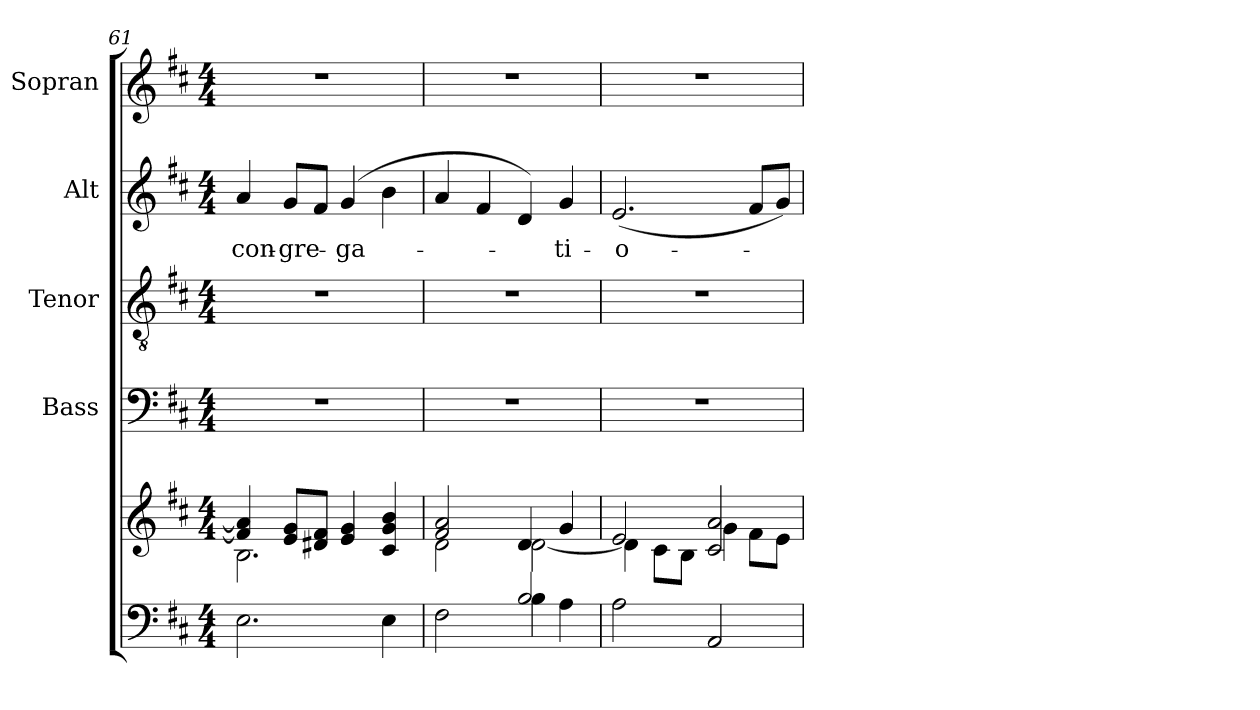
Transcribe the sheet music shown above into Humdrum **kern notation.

**kern	**kern	**kern	**kern	**kern	**text	**kern
*part5	*part5	*part4	*part3	*part2	*part2	*part1
*staff6	*staff5	*staff4	*staff3	*staff2	*staff2	*staff1
*	*	*I"Bass	*I"Tenor	*I"Alt	*	*I"Sopran
*	*	*I'B	*I'T	*I'A	*	*I'S
*clefF4	*clefG2	*clefF4	*clefGv2	*clefG2	*	*clefG2
*k[f#c#]	*k[f#c#]	*k[f#c#]	*k[f#c#]	*k[f#c#]	*	*k[f#c#]
*D:	*D:	*D:	*D:	*D:	*	*D:
*M4/4	*M4/4	*M4/4	*M4/4	*M4/4	*	*M4/4
=61	=61	=61	=61	=61	=61	=61
*	*^	*	*	*	*	*
!	!	!	!	!	!	!LO:LY:b	!
2.E\	4f#/] 4a/]	2.B\	1r	1r	4a/	con-	1r
!	!	!	!	!	!	!LO:LY:b	!
.	8e/ 8g/L	.	.	.	8g/L	-gre-	.
.	8d#X/ 8f#/J	.	.	.	8f#/J	.	.
!	!	!	!	!	!	!LO:LY:b	!
.	4e/ 4g/	.	.	.	(>4g/	-ga-	.
4E\	4c#/ 4g/ 4b/	4ryy	.	.	4b\	.	.
=62	=62	=62	=62	=62	=62	=62	=62
*^	*	*	*	*	*	*	*
2ryy	2F#\	2f#/ 2a/	2d\	1r	1r	4a/	.	1r
.	.	.	.	.	.	4f#/	.	.
2B/	4B\	4d/	[<2d\	.	.	4d/)	.	.
!	!	!	!	!	!	!	!LO:LY:b	!
.	4A\	4g/	.	.	.	4g/	-ti-	.
!!LO:LB:g=z
=63	=63	=63	=63	=63	=63	=63	=63	=63
!	!	!	!	!	!	!	!LO:LY:b	!
*v	*v	*	*	*	*	*	*	*
2A\	2e/	4d\]	1r	1r	(<2.e/	-o-	1r
.	.	8c#\L	.	.	.	.	.
.	.	8B\J	.	.	.	.	.
2AA/	2c#/ 2a/	4g\	.	.	.	.	.
.	.	8f#\L	.	.	8f#/L	.	.
.	.	8e\J	.	.	8g/J)	.	.
*	*v	*v	*	*	*	*	*
=	=	=	=	=	=	=
*-	*-	*-	*-	*-	*-	*-
